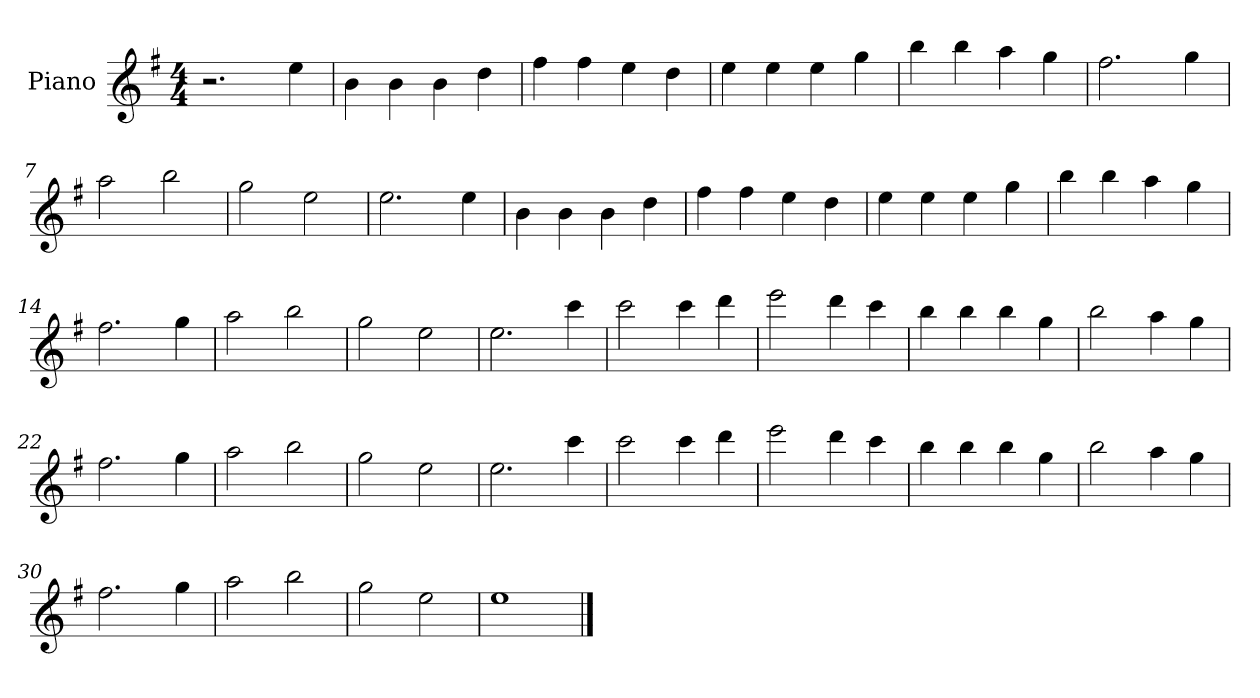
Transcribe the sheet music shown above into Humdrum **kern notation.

**kern
*part1
*staff1
*I"Piano
*I'Pno
*clefG2
*k[f#]
*M4/4
=1
2.r
4ee\
=2
4b\
4b\
4b\
4dd\
=3
4ff#\
4ff#\
4ee\
4dd\
=4
4ee\
4ee\
4ee\
4gg\
=5
4bb\
4bb\
4aa\
4gg\
=6
2.ff#\
4gg\
=7
2aa\
2bb\
=8
2gg\
2ee\
=9
2.ee\
4ee\
=10
4b\
4b\
4b\
4dd\
=11
4ff#\
4ff#\
4ee\
4dd\
=12
4ee\
4ee\
4ee\
4gg\
=13
4bb\
4bb\
4aa\
4gg\
=14
2.ff#\
4gg\
=15
2aa\
2bb\
=16
2gg\
2ee\
=17
2.ee\
4ccc\
=18
2ccc\
4ccc\
4ddd\
=19
2eee\
4ddd\
4ccc\
=20
4bb\
4bb\
4bb\
4gg\
=21
2bb\
4aa\
4gg\
=22
2.ff#\
4gg\
=23
2aa\
2bb\
=24
2gg\
2ee\
=25
2.ee\
4ccc\
=26
2ccc\
4ccc\
4ddd\
=27
2eee\
4ddd\
4ccc\
=28
4bb\
4bb\
4bb\
4gg\
=29
2bb\
4aa\
4gg\
=30
2.ff#\
4gg\
=31
2aa\
2bb\
=32
2gg\
2ee\
=33
1ee
==
*-
